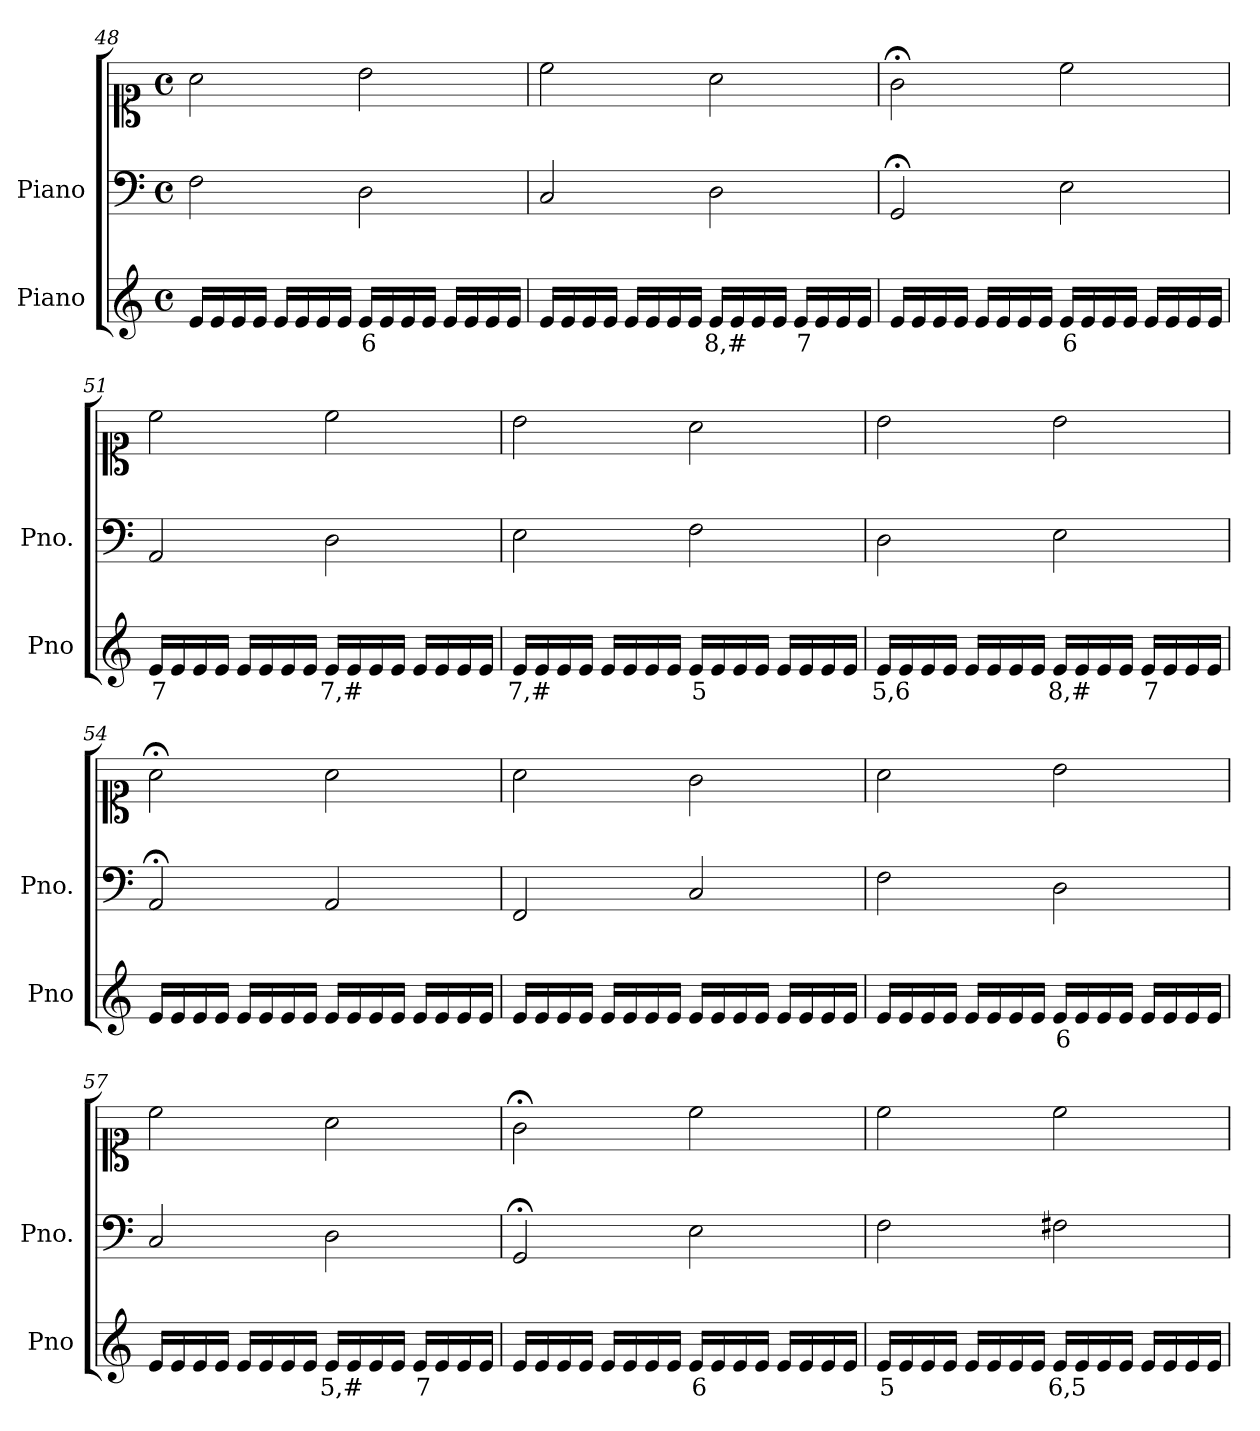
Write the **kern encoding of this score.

**kern	**text	**kern	**kern
*part2	*part2	*part1	*part1
*staff3	*staff3	*staff2	*staff1
*I"Piano	*	*I"Piano	*
*I'Pno	*	*I'Pno.	*
*clefG2	*	*clefF4	*clefC1
*k[]	*	*k[]	*k[]
*M4/4	*	*M4/4	*M4/4
*met(c)	*	*met(c)	*met(c)
=48	=48	=48	=48
16e/LL	.	2F\	2a\
16e/	.	.	.
16e/	.	.	.
16e/JJ	.	.	.
16e/LL	.	.	.
16e/	.	.	.
16e/	.	.	.
16e/JJ	.	.	.
!	!LO:LY:b	!	!
16e/LL	6	2D\	2b\
16e/	.	.	.
16e/	.	.	.
16e/JJ	.	.	.
16e/LL	.	.	.
16e/	.	.	.
16e/	.	.	.
16e/JJ	.	.	.
=49	=49	=49	=49
16e/LL	.	2C/	2cc\
16e/	.	.	.
16e/	.	.	.
16e/JJ	.	.	.
16e/LL	.	.	.
16e/	.	.	.
16e/	.	.	.
16e/JJ	.	.	.
!	!LO:LY:b	!	!
16e/LL	8,#	2D\	2a\
16e/	.	.	.
16e/	.	.	.
16e/JJ	.	.	.
!	!LO:LY:b	!	!
16e/LL	7	.	.
16e/	.	.	.
16e/	.	.	.
16e/JJ	.	.	.
=50	=50	=50	=50
16e/LL	.	2GG;</	2g;<\
16e/	.	.	.
16e/	.	.	.
16e/JJ	.	.	.
16e/LL	.	.	.
16e/	.	.	.
16e/	.	.	.
16e/JJ	.	.	.
!	!LO:LY:b	!	!
16e/LL	6	2E\	2cc\
16e/	.	.	.
16e/	.	.	.
16e/JJ	.	.	.
16e/LL	.	.	.
16e/	.	.	.
16e/	.	.	.
16e/JJ	.	.	.
=51	=51	=51	=51
!	!LO:LY:b	!	!
16e/LL	7	2AA/	2cc\
16e/	.	.	.
16e/	.	.	.
16e/JJ	.	.	.
16e/LL	.	.	.
16e/	.	.	.
16e/	.	.	.
16e/JJ	.	.	.
!	!LO:LY:b	!	!
16e/LL	7,#	2D\	2cc\
16e/	.	.	.
16e/	.	.	.
16e/JJ	.	.	.
16e/LL	.	.	.
16e/	.	.	.
16e/	.	.	.
16e/JJ	.	.	.
=52	=52	=52	=52
!	!LO:LY:b	!	!
16e/LL	7,#	2E\	2b\
16e/	.	.	.
16e/	.	.	.
16e/JJ	.	.	.
16e/LL	.	.	.
16e/	.	.	.
16e/	.	.	.
16e/JJ	.	.	.
!	!LO:LY:b	!	!
16e/LL	5	2F\	2a\
16e/	.	.	.
16e/	.	.	.
16e/JJ	.	.	.
16e/LL	.	.	.
16e/	.	.	.
16e/	.	.	.
16e/JJ	.	.	.
=53	=53	=53	=53
!	!LO:LY:b	!	!
16e/LL	5,6	2D\	2b\
16e/	.	.	.
16e/	.	.	.
16e/JJ	.	.	.
16e/LL	.	.	.
16e/	.	.	.
16e/	.	.	.
16e/JJ	.	.	.
!	!LO:LY:b	!	!
16e/LL	8,#	2E\	2b\
16e/	.	.	.
16e/	.	.	.
16e/JJ	.	.	.
!	!LO:LY:b	!	!
16e/LL	7	.	.
16e/	.	.	.
16e/	.	.	.
16e/JJ	.	.	.
=54	=54	=54	=54
16e/LL	.	2AA;</	2a;<\
16e/	.	.	.
16e/	.	.	.
16e/JJ	.	.	.
16e/LL	.	.	.
16e/	.	.	.
16e/	.	.	.
16e/JJ	.	.	.
16e/LL	.	2AA/	2a\
16e/	.	.	.
16e/	.	.	.
16e/JJ	.	.	.
16e/LL	.	.	.
16e/	.	.	.
16e/	.	.	.
16e/JJ	.	.	.
=55	=55	=55	=55
16e/LL	.	2FF/	2a\
16e/	.	.	.
16e/	.	.	.
16e/JJ	.	.	.
16e/LL	.	.	.
16e/	.	.	.
16e/	.	.	.
16e/JJ	.	.	.
16e/LL	.	2C/	2g\
16e/	.	.	.
16e/	.	.	.
16e/JJ	.	.	.
16e/LL	.	.	.
16e/	.	.	.
16e/	.	.	.
16e/JJ	.	.	.
=56	=56	=56	=56
16e/LL	.	2F\	2a\
16e/	.	.	.
16e/	.	.	.
16e/JJ	.	.	.
16e/LL	.	.	.
16e/	.	.	.
16e/	.	.	.
16e/JJ	.	.	.
!	!LO:LY:b	!	!
16e/LL	6	2D\	2b\
16e/	.	.	.
16e/	.	.	.
16e/JJ	.	.	.
16e/LL	.	.	.
16e/	.	.	.
16e/	.	.	.
16e/JJ	.	.	.
=57	=57	=57	=57
16e/LL	.	2C/	2cc\
16e/	.	.	.
16e/	.	.	.
16e/JJ	.	.	.
16e/LL	.	.	.
16e/	.	.	.
16e/	.	.	.
16e/JJ	.	.	.
!	!LO:LY:b	!	!
16e/LL	5,#	2D\	2a\
16e/	.	.	.
16e/	.	.	.
16e/JJ	.	.	.
!	!LO:LY:b	!	!
16e/LL	7	.	.
16e/	.	.	.
16e/	.	.	.
16e/JJ	.	.	.
=58	=58	=58	=58
16e/LL	.	2GG;</	2g;<\
16e/	.	.	.
16e/	.	.	.
16e/JJ	.	.	.
16e/LL	.	.	.
16e/	.	.	.
16e/	.	.	.
16e/JJ	.	.	.
!	!LO:LY:b	!	!
16e/LL	6	2E\	2cc\
16e/	.	.	.
16e/	.	.	.
16e/JJ	.	.	.
16e/LL	.	.	.
16e/	.	.	.
16e/	.	.	.
16e/JJ	.	.	.
=59	=59	=59	=59
!	!LO:LY:b	!	!
16e/LL	5	2F\	2cc\
16e/	.	.	.
16e/	.	.	.
16e/JJ	.	.	.
16e/LL	.	.	.
16e/	.	.	.
16e/	.	.	.
16e/JJ	.	.	.
!	!LO:LY:b	!	!
16e/LL	6,5	2F#X\	2cc\
16e/	.	.	.
16e/	.	.	.
16e/JJ	.	.	.
16e/LL	.	.	.
16e/	.	.	.
16e/	.	.	.
16e/JJ	.	.	.
=	=	=	=
*-	*-	*-	*-
